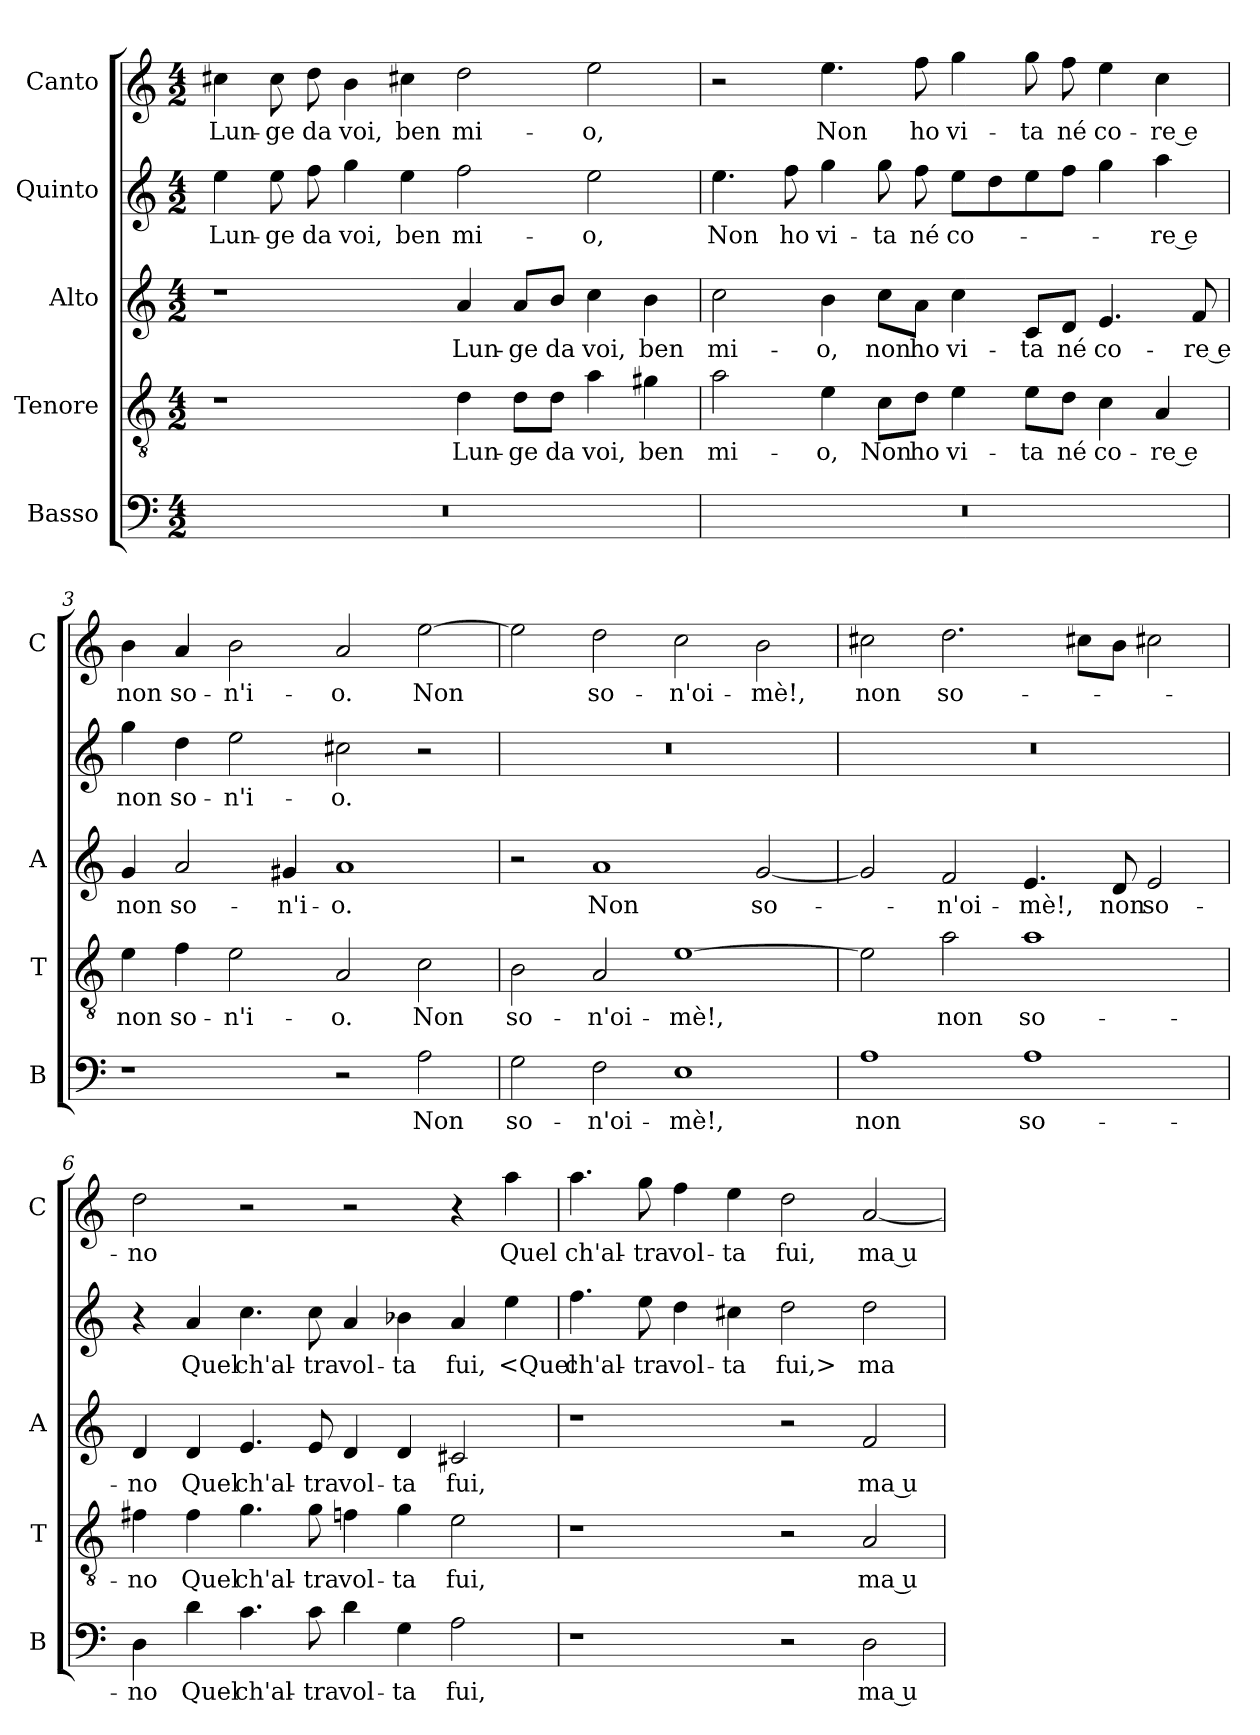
**kern	**text	**kern	**text	**kern	**text	**kern	**text	**kern	**text
*part5	*part5	*part4	*part4	*part3	*part3	*part2	*part2	*part1	*part1
*staff5	*staff5	*staff4	*staff4	*staff3	*staff3	*staff2	*staff2	*staff1	*staff1
*I"Basso	*	*I"Tenore	*	*I"Alto	*	*I"Quinto	*	*I"Canto	*
*I'B	*	*I'T	*	*I'A	*	*	*	*I'C	*
*clefF4	*	*clefGv2	*	*clefG2	*	*clefG2	*	*clefG2	*
*k[]	*	*k[]	*	*k[]	*	*k[]	*	*k[]	*
*M4/2	*	*M4/2	*	*M4/2	*	*M4/2	*	*M4/2	*
=1	=1	=1	=1	=1	=1	=1	=1	=1	=1
0r	.	1r	.	1r	.	4ee	Lun-	4cc#X	Lun-
.	.	.	.	.	.	8ee	-ge	8cc#	-ge
.	.	.	.	.	.	8ff	da	8dd	da
.	.	.	.	.	.	4gg	voi,	4b	voi,
.	.	.	.	.	.	4ee	ben	4cc#X	ben
.	.	4d	Lun-	4a	Lun-	2ff	mi-	2dd	mi-
.	.	8d\L	-ge	8a/L	-ge	.	.	.	.
.	.	8d\J	da	8b/J	da	.	.	.	.
.	.	4a	voi,	4cc	voi,	2ee	-o,	2ee	-o,
.	.	4g#X	ben	4b	ben	.	.	.	.
=2	=2	=2	=2	=2	=2	=2	=2	=2	=2
0r	.	2a	mi-	2cc	mi-	4.ee	Non	2r	.
.	.	.	.	.	.	8ff	ho	.	.
.	.	4e	-o,	4b	-o,	4gg	vi-	4.ee	Non
.	.	8c\L	Non	8cc\L	non	8gg	-ta	.	.
.	.	8d\J	ho	8a\J	ho	8ff	né	8ff	ho
.	.	4e	vi-	4cc	vi-	8eeL	co-	4gg	vi-
.	.	.	.	.	.	8dd	.	.	.
.	.	8e\L	-ta	8c/L	-ta	8ee	.	8gg	-ta
.	.	8d\J	né	8d/J	né	8ffJ	.	8ff	né
.	.	4c	co-	4.e	co-	4gg	.	4ee	co-
.	.	4A	-re e	.	.	4aa	-re e	4cc	-re e
.	.	.	.	8f	-re e	.	.	.	.
=3	=3	=3	=3	=3	=3	=3	=3	=3	=3
1r	.	4e	non	4g	non	4gg	non	4b	non
.	.	4f	so-	2a	so-	4dd	so-	4a	so-
.	.	2e	-n'i-	.	.	2ee	-n'i-	2b	-n'i-
.	.	.	.	4g#X	-n'i-	.	.	.	.
2r	.	2A	-o.	1a	-o.	2cc#X	-o.	2a	-o.
2A	Non	2c	Non	.	.	2r	.	[2ee	Non
=4	=4	=4	=4	=4	=4	=4	=4	=4	=4
2G	so-	2B	so-	2r	.	0r	.	2ee]	.
2F	-n'oi-	2A	-n'oi-	1a	Non	.	.	2dd	so-
1E	-mè!,	[1e	-mè!,	.	.	.	.	2cc	-n'oi-
.	.	.	.	[2g	so-	.	.	2b	-mè!,
=5	=5	=5	=5	=5	=5	=5	=5	=5	=5
1A	non	2e]	.	2g]	.	0r	.	2cc#X	non
.	.	2a	non	2f	-n'oi-	.	.	2.dd	so-
1A	so-	1a	so-	4.e	-mè!,	.	.	.	.
.	.	.	.	.	.	.	.	8cc#XL	.
.	.	.	.	8d	non	.	.	8bJ	.
.	.	.	.	2e	so-	.	.	2cc#X	.
=6	=6	=6	=6	=6	=6	=6	=6	=6	=6
4D	-no	4f#X	-no	4d	-no	4r	.	2dd	-no
4d	Quel	4f#	Quel	4d	Quel	4a	Quel	.	.
4.c	ch'al-	4.g	ch'al-	4.e	ch'al-	4.cc	ch'al-	2r	.
8c	-tra	8g	-tra	8e	-tra	8cc	-tra	.	.
4d	vol-	4fn	vol-	4d	vol-	4a	vol-	2r	.
4G	-ta	4g	-ta	4d	-ta	4b-X	-ta	.	.
2A	fui,	2e	fui,	2c#X	fui,	4a	fui,	4r	.
.	.	.	.	.	.	4ee	<Quel	4aa	Quel
=7	=7	=7	=7	=7	=7	=7	=7	=7	=7
1r	.	1r	.	1r	.	4.ff	ch'al-	4.aa	ch'al-
.	.	.	.	.	.	8ee	-tra	8gg	-tra
.	.	.	.	.	.	4dd	vol-	4ff	vol-
.	.	.	.	.	.	4cc#X	-ta	4ee	-ta
2r	.	2r	.	2r	.	2dd	fui,>	2dd	fui,
2D	ma u-	2A	ma u-	2f	ma u-	2dd	ma	[2a	ma u-
=	=	=	=	=	=	=	=	=	=
*-	*-	*-	*-	*-	*-	*-	*-	*-	*-
